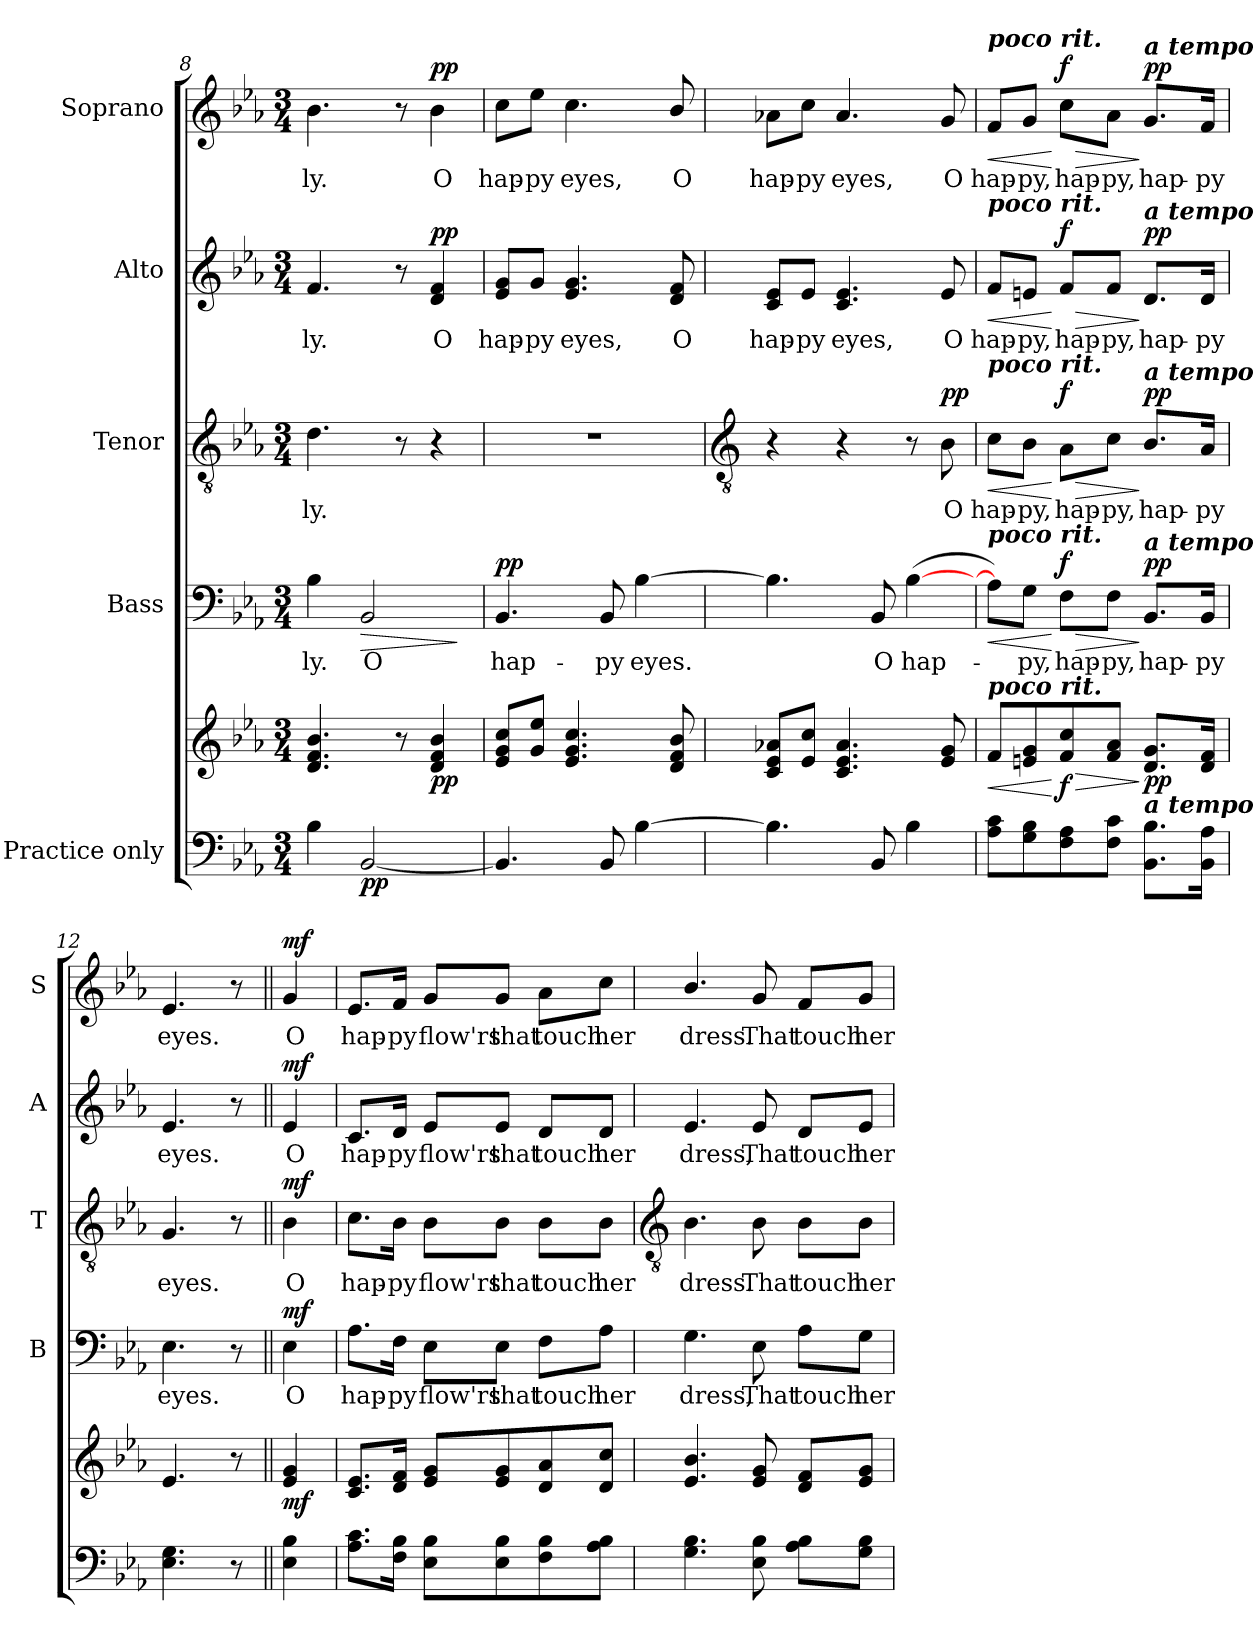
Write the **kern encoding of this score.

**kern	**kern	**dynam	**kern	**text	**dynam	**kern	**text	**dynam	**kern	**text	**dynam	**kern	**text	**dynam
*part5	*part5	*part5	*part4	*part4	*part4	*part3	*part3	*part3	*part2	*part2	*part2	*part1	*part1	*part1
*staff6	*staff5	*staff5/6	*staff4	*staff4	*staff4	*staff3	*staff3	*staff3	*staff2	*staff2	*staff2	*staff1	*staff1	*staff1
*I"Practice  only	*	*	*I"Bass	*	*	*I"Tenor	*	*	*I"Alto	*	*	*I"Soprano	*	*
*	*	*	*I'B	*	*	*I'T	*	*	*I'A	*	*	*I'S	*	*
*clefF4	*clefG2	*	*clefF4	*	*	*clefGv2	*	*	*clefG2	*	*	*clefG2	*	*
*k[b-e-a-]	*k[b-e-a-]	*	*k[b-e-a-]	*	*	*k[b-e-a-]	*	*	*k[b-e-a-]	*	*	*k[b-e-a-]	*	*
*E-:	*E-:	*	*E-:	*	*	*E-:	*	*	*E-:	*	*	*E-:	*	*
*M3/4	*M3/4	*	*M3/4	*	*	*M3/4	*	*	*M3/4	*	*	*M3/4	*	*
=8	=8	=8	=8	=8	=8	=8	=8	=8	=8	=8	=8	=8	=8	=8
*^	*^	*	*	*	*	*	*	*	*	*	*	*	*	*
!	!	!	!LO:N:vis=1	!	!	!LO:LY:b	!	!	!LO:LY:b	!	!	!LO:LY:b	!	!	!LO:LY:b	!
4B-\	2ryy	4.d/ 4.f/ 4.b-/	2.ryy	.	4B-	-ly.	.	4.d	-ly.	.	4.f	-ly.	.	4.b-	-ly.	.
!	!	!	!	!LO:DY:b=2	!	!LO:LY:b	!LO:HP:b	!	!	!	!	!	!	!	!	!
[2BB-/	.	.	.	pp	2BB-	O	>	.	.	.	.	.	.	.	.	.
.	.	8r	.	.	.	.	.	8r	.	.	8r	.	.	8r	.	.
!	!	!	!	!LO:DY:b	!	!	!	!	!	!	!	!LO:LY:b	!LO:DY:b	!	!LO:LY:b	!LO:DY:b
.	4ryy	4d/ 4f/ 4b-/	.	pp	.	.	.	4r	.	.	4d 4f	O	pp	4b-	O	pp
*v	*v	*	*	*	*	*	*	*	*	*	*	*	*	*	*	*
*	*v	*v	*	*	*	*	*	*	*	*	*	*	*	*	*
.	.	.	.	.	]	.	.	.	.	.	.	.	.	.
=9	=9	=9	=9	=9	=9	=9	=9	=9	=9	=9	=9	=9	=9	=9
*^	*^	*	*	*	*	*	*	*	*	*	*	*	*	*
!	!	!	!LO:N:vis=1	!	!	!LO:LY:b	!LO:DY:b	!LO:N:vis=1	!	!	!	!LO:LY:b	!	!	!LO:LY:b	!
4.BB-/]	2ryy	8e-/ 8g/ 8cc/L	2.ryy	.	4.BB-	hap-	pp	2.r	.	.	8e-/ 8g/L	hap-	.	8cc\L	hap-	.
!	!	!	!	!	!	!	!	!	!	!	!	!LO:LY:b	!	!	!LO:LY:b	!
.	.	8g/ 8ee-/J	.	.	.	.	.	.	.	.	8g/J	-py	.	8ee-\J	-py	.
!	!	!	!	!	!	!	!	!	!	!	!	!LO:LY:b	!	!	!LO:LY:b	!
.	.	4.e-/ 4.g/ 4.cc/	.	.	.	.	.	.	.	.	4.e- 4.g	eyes,	.	4.cc	eyes,	.
!	!	!	!	!	!	!LO:LY:b	!	!	!	!	!	!	!	!	!	!
8BB-/	.	.	.	.	8BB-	-py	.	.	.	.	.	.	.	.	.	.
!	!	!	!	!	!	!LO:LY:b	!	!	!	!	!	!	!	!	!	!
[4B-\	4ryy	.	.	.	[4B-	eyes.	.	.	.	.	.	.	.	.	.	.
!	!	!	!	!	!	!	!	!	!	!	!	!LO:LY:b	!	!	!LO:LY:b	!
.	.	8d/ 8f/ 8b-/	.	.	.	.	.	.	.	.	8d 8f	O	.	8b-/	O	.
*v	*v	*	*	*	*	*	*	*	*	*	*	*	*	*	*	*
*	*v	*v	*	*	*	*	*	*	*	*	*	*	*	*	*
!!LO:LB:g=z
=10	=10	=10	=10	=10	=10	=10	=10	=10	=10	=10	=10	=10	=10	=10
*	*	*	*	*	*	*clefGv2	*	*	*	*	*	*	*	*
!	!	!	!	!	!	!	!	!	!	!LO:LY:b	!	!	!LO:LY:b	!
4.B-\]	8c 8e- 8a-XL	.	4.B-]	.	.	4r	.	.	8c/ 8e-/L	hap-	.	8a-X\L	hap-	.
!	!	!	!	!	!	!	!	!	!	!LO:LY:b	!	!	!LO:LY:b	!
.	8e- 8ccJ	.	.	.	.	.	.	.	8e-/J	-py	.	8cc\J	-py	.
!	!	!	!	!	!	!	!	!	!	!LO:LY:b	!	!	!LO:LY:b	!
.	4.c 4.e- 4.a-	.	.	.	.	4r	.	.	4.c 4.e-	eyes,	.	4.a-	eyes,	.
!	!	!	!	!LO:LY:b	!	!	!	!	!	!	!	!	!	!
8BB-	.	.	8BB-	O	.	.	.	.	.	.	.	.	.	.
!	!	!	!	!LO:LY:b	!	!	!	!	!	!	!	!	!	!
4B-\	.	.	(>[4B-	hap-	.	8r	.	.	.	.	.	.	.	.
!	!	!	!	!	!	!	!LO:LY:b	!LO:DY:b	!	!LO:LY:b	!	!	!LO:LY:b	!
.	8e- 8g	.	.	.	.	8B-	O	pp	8e-	O	.	8g	O	.
=11	=11	=11	=11	=11	=11	=11	=11	=11	=11	=11	=11	=11	=11	=11
!	!	!	!	!	!	!	!	!	!	!	!	!LO:TX:a:Bi:t=poco rit.	!	!
!	!	!	!	!	!	!	!	!	!LO:TX:a:Bi:t=poco rit.	!	!	!	!	!
!	!	!	!	!	!	!LO:TX:a:Bi:t=poco rit.	!	!	!	!	!	!	!	!
!	!	!	!LO:TX:a:Bi:t=poco rit.	!	!	!	!	!	!	!	!	!	!	!
!	!LO:TX:a:Bi:t=poco rit.	!	!	!	!	!	!	!	!	!	!	!	!	!
!	!	!LO:HP:b	!	!	!LO:HP:b	!	!LO:LY:b	!LO:HP:b	!	!LO:LY:b	!LO:HP:b	!	!LO:LY:b	!LO:HP:b
8A-\ 8c\L	8fL	<	8A-\L])	.	<	8c\L	hap-	<	8f/L	hap-	<	8f/L	hap-	<
!	!	!	!	!LO:LY:b	!	!	!LO:LY:b	!	!	!LO:LY:b	!	!	!LO:LY:b	!
8G\ 8B-\	8en 8g	.	8G\J	py,	.	8B-\J	-py,	.	8en/J	-py,	.	8g/J	-py,	.
!	!	!LO:HP:n=1:b	!	!LO:LY:b	!LO:HP:n=1:b	!	!LO:LY:b	!LO:HP:n=1:b	!	!LO:LY:b	!LO:HP:n=1:b	!	!LO:LY:b	!LO:HP:n=1:b
!	!	!LO:DY:n=1:b	!	!	!LO:DY:n=1:b	!	!	!LO:DY:n=1:b	!	!	!LO:DY:n=1:b	!	!	!LO:DY:n=1:b
8F\ 8A-\	8f 8cc	[ > f	8F\L	hap-	[ > f	8A-\L	hap-	[ > f	8f/L	hap-	[ > f	8cc\L	hap-	[ > f
!	!	!	!	!LO:LY:b	!	!	!LO:LY:b	!	!	!LO:LY:b	!	!	!LO:LY:b	!
8F\ 8c\J	8f 8a-J	.	8F\J	-py,	.	8c\J	-py,	.	8f/J	-py,	.	8a-\J	-py,	.
!	!	!	!	!	!	!	!	!	!	!	!	!LO:TX:a:Bi:t=a tempo	!	!
!	!	!	!	!	!	!	!	!	!LO:TX:a:Bi:t=a tempo	!	!	!	!	!
!	!	!	!	!	!	!LO:TX:a:Bi:t=a tempo	!	!	!	!	!	!	!	!
!	!	!	!LO:TX:a:Bi:t=a tempo	!	!	!	!	!	!	!	!	!	!	!
!LO:TX:a:Bi:t=a tempo	!	!	!	!	!	!	!	!	!	!	!	!	!	!
!	!	!LO:DY:n=2:b	!	!LO:LY:b	!LO:DY:n=2:b	!	!LO:LY:b	!LO:DY:n=2:b	!	!LO:LY:b	!LO:DY:n=2:b	!	!LO:LY:b	!LO:DY:n=2:b
8.BB-\ 8.B-\L	8.d 8.gL	] pp	8.BB-/L	hap-	] pp	8.B-/L	hap-	] pp	8.d/L	hap-	] pp	8.g/L	hap-	] pp
!	!	!	!	!LO:LY:b	!	!	!LO:LY:b	!	!	!LO:LY:b	!	!	!LO:LY:b	!
16BB-\ 16A-\J	16d 16fJ	.	16BB-/Jk	-py	.	16A-/Jk	-py	.	16d/Jk	-py	.	16f/Jk	-py	.
=12	=12	=12	=12	=12	=12	=12	=12	=12	=12	=12	=12	=12	=12	=12
!	!	!	!	!LO:LY:b	!	!	!LO:LY:b	!	!	!LO:LY:b	!	!	!LO:LY:b	!
4.E-\ 4.G\	4.e-	.	4.E-	eyes.	.	4.G	eyes.	.	4.e-	eyes.	.	4.e-	eyes.	.
8r	8r	.	8r	.	.	8r	.	.	8r	.	.	8r	.	.
=13||	=13||	=13||	=13||	=13||	=13||	=13||	=13||	=13||	=13||	=13||	=13||	=13||	=13||	=13||
!	!	!LO:DY:b	!	!LO:LY:b	!LO:DY:b	!	!LO:LY:b	!LO:DY:b	!	!LO:LY:b	!LO:DY:b	!	!LO:LY:b	!LO:DY:b
4E-\ 4B-\	4e- 4g	mf	4E-	O	mf	4B-	O	mf	4e-	O	mf	4g	O	mf
=14	=14	=14	=14	=14	=14	=14	=14	=14	=14	=14	=14	=14	=14	=14
!	!	!	!	!LO:LY:b	!	!	!LO:LY:b	!	!	!LO:LY:b	!	!	!LO:LY:b	!
8.A-\ 8.c\L	8.c 8.e-L	.	8.A-\L	hap-	.	8.c\L	hap-	.	8.c/L	hap-	.	8.e-/L	hap-	.
!	!	!	!	!LO:LY:b	!	!	!LO:LY:b	!	!	!LO:LY:b	!	!	!LO:LY:b	!
16F\ 16B-\J	16d 16fJ	.	16F\Jk	-py	.	16B-\Jk	-py	.	16d/Jk	-py	.	16f/Jk	-py	.
!	!	!	!	!LO:LY:b	!	!	!LO:LY:b	!	!	!LO:LY:b	!	!	!LO:LY:b	!
8E-\ 8B-\L	8e- 8gL	.	8E-\L	flow'rs	.	8B-\L	flow'rs	.	8e-/L	flow'rs	.	8g/L	flow'rs	.
!	!	!	!	!LO:LY:b	!	!	!LO:LY:b	!	!	!LO:LY:b	!	!	!LO:LY:b	!
8E-\ 8B-\	8e- 8g	.	8E-\J	that	.	8B-\J	that	.	8e-/J	that	.	8g/J	that	.
!	!	!	!	!LO:LY:b	!	!	!LO:LY:b	!	!	!LO:LY:b	!	!	!LO:LY:b	!
8F\ 8B-\	8d 8a-	.	8F\L	touch	.	8B-\L	touch	.	8d/L	touch	.	8a-\L	touch	.
!	!	!	!	!LO:LY:b	!	!	!LO:LY:b	!	!	!LO:LY:b	!	!	!LO:LY:b	!
8A-\ 8B-\J	8d 8ccJ	.	8A-\J	her	.	8B-\J	her	.	8d/J	her	.	8cc\J	her	.
!!LO:LB:g=z
=15	=15	=15	=15	=15	=15	=15	=15	=15	=15	=15	=15	=15	=15	=15
*	*	*	*	*	*	*clefGv2	*	*	*	*	*	*	*	*
*^	*^	*	*	*	*	*	*	*	*	*	*	*	*	*
!	!	!	!	!	!	!LO:LY:b	!	!	!LO:LY:b	!	!	!LO:LY:b	!	!	!LO:LY:b	!
2.ryy	4.G\ 4.B-\	4.e-/ 4.b-/	2ryy	.	4.G	dress,	.	4.B-	dress.	.	4.e-	dress,	.	4.b-/	dress.	.
!	!	!	!	!	!	!LO:LY:b	!	!	!LO:LY:b	!	!	!LO:LY:b	!	!	!LO:LY:b	!
.	8E-\ 8B-\	8e-/ 8g/	.	.	8E-	That	.	8B-	That	.	8e-	That	.	8g	That	.
!	!	!	!	!	!	!LO:LY:b	!	!	!LO:LY:b	!	!	!LO:LY:b	!	!	!LO:LY:b	!
.	8A-\ 8B-\L	8d/ 8f/L	4ryy	.	8A-\L	touch	.	8B-\L	touch	.	8d/L	touch	.	8f/L	touch	.
!	!	!	!	!	!	!LO:LY:b	!	!	!LO:LY:b	!	!	!LO:LY:b	!	!	!LO:LY:b	!
.	8G\ 8B-\J	8e-/ 8g/J	.	.	8G\J	her	.	8B-\J	her	.	8e-/J	her	.	8g/J	her	.
*v	*v	*	*	*	*	*	*	*	*	*	*	*	*	*	*	*
*	*v	*v	*	*	*	*	*	*	*	*	*	*	*	*	*
=	=	=	=	=	=	=	=	=	=	=	=	=	=	=
*-	*-	*-	*-	*-	*-	*-	*-	*-	*-	*-	*-	*-	*-	*-
